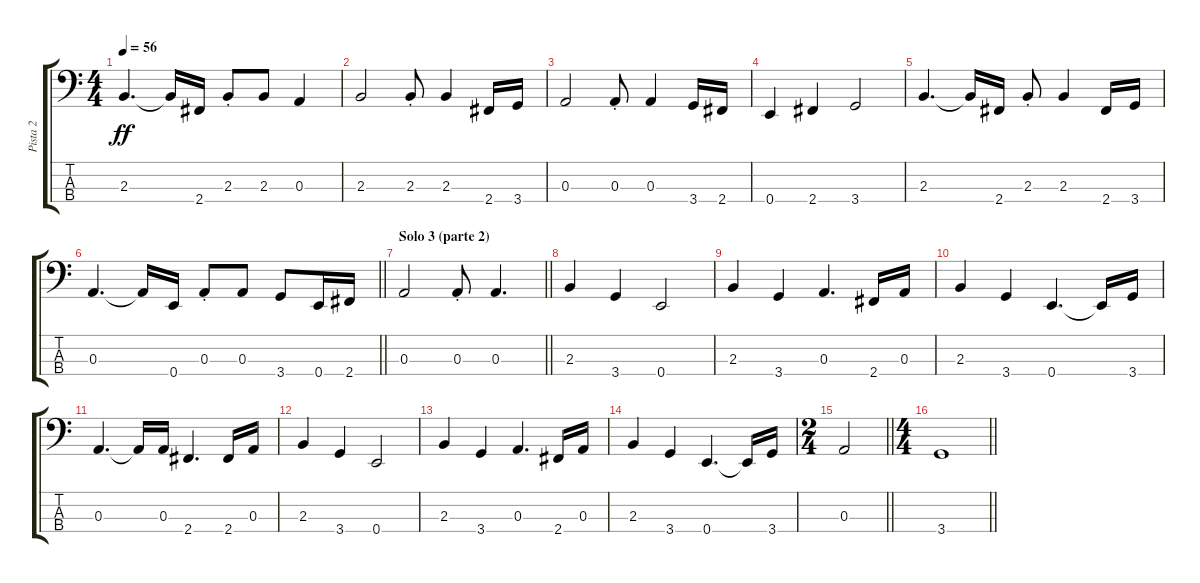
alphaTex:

\track ("Pista 2" "Pista 2") {instrument electricbassfinger}
\staff {score tabs}
\tuning (G2 D2 A1 E1) {hide}
\ts (4 4)
\tempo 56
\clef f4
\ks c
2.3.4{d dy ff} 2.3{t}.16 2.4.16 2.3{st}.8 2.3.8 0.3.4 |
2.3.2 2.3{st}.8 2.3.4 2.4.16 3.4.16 |
0.3.2 0.3{st}.8 0.3.4 3.4.16 2.4.16 |
0.4.4 2.4.4 3.4.2 |
2.3.4{d} 2.3{t}.16 2.4.16 2.3{st}.8 2.3.4 2.4.16 3.4.16 |
\barLineRight lightlight
0.3.4{d} 0.3{t}.16 0.4.16 0.3{st}.8 0.3.8 3.4.8 0.4.16 2.4.16 |
\section ("" "Solo 3 (parte 2)")
\barLineRight lightlight
0.3.2 0.3{st}.8 0.3.4{d} |
2.3.4 3.4.4 0.4.2 |
2.3.4 3.4.4 0.3.4{d} 2.4.16 0.3.16 |
2.3.4 3.4.4 0.4.4{d} 0.4{t}.16 3.4.16 |
0.3.4{d} 0.3{t}.16 0.3.16 2.4.4{d} 2.4.16 0.3.16 |
2.3.4 3.4.4 0.4.2 |
2.3.4 3.4.4 0.3.4{d} 2.4.16 0.3.16 |
2.3.4 3.4.4 0.4.4{d} 0.4{t}.16 3.4.16 |
\ts (2 4)
\barLineRight lightlight
0.3.2 |
\ts (4 4)
\barLineRight lightlight
3.4.1
